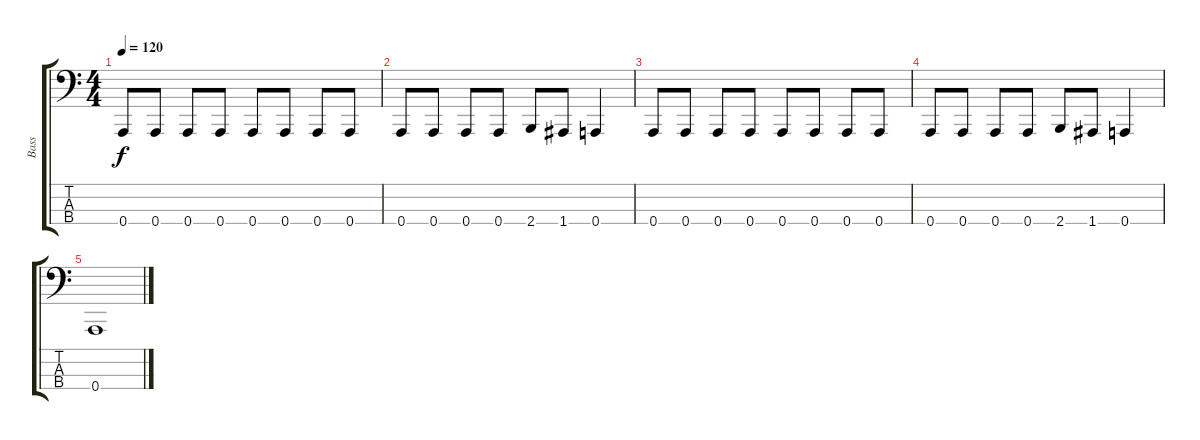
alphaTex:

\track ("Bass" "Bass") {instrument electricbasspick}
\staff {score tabs}
\tuning (C2 G1 D1 A0) {hide}
\ts (4 4)
\tempo 120
\clef f4
\ks c
0.4.8{dy f} 0.4.8 0.4.8 0.4.8 0.4.8 0.4.8 0.4.8 0.4.8 |
0.4.8 0.4.8 0.4.8 0.4.8 2.4.8 1.4.8 0.4.4 |
0.4.8 0.4.8 0.4.8 0.4.8 0.4.8 0.4.8 0.4.8 0.4.8 |
0.4.8 0.4.8 0.4.8 0.4.8 2.4.8 1.4.8 0.4.4 |
0.4.1
